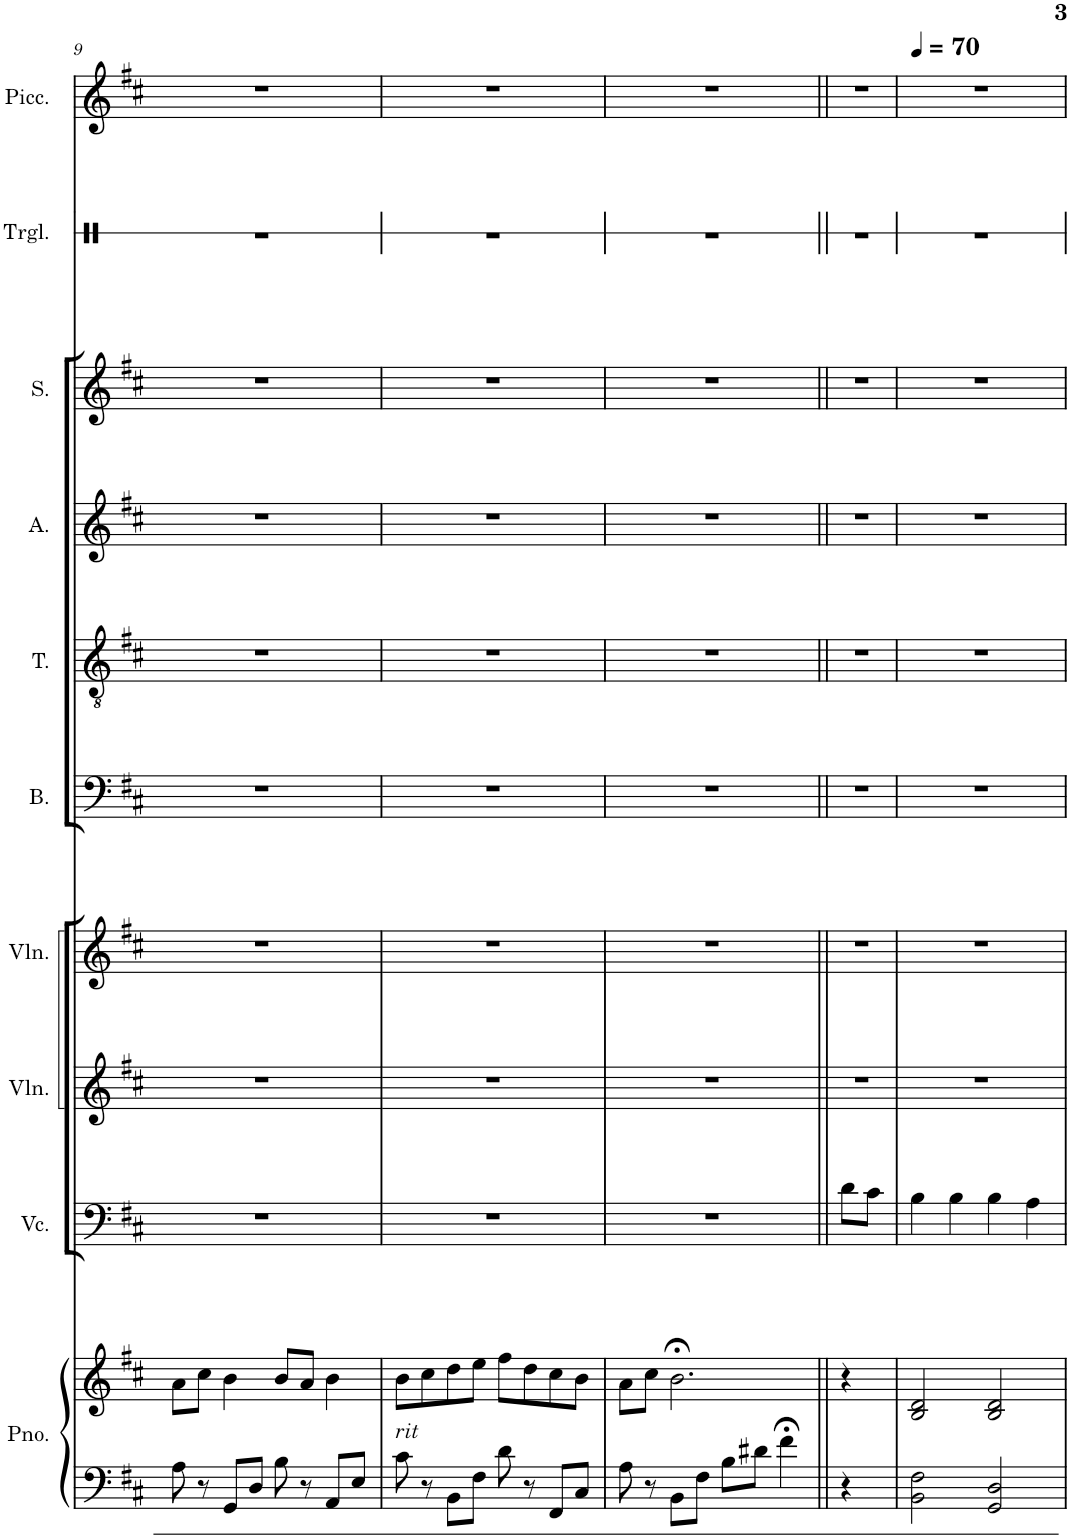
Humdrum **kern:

**kern	**kern	**kern	**kern	**kern	**kern	**kern	**kern	**kern	**kern	**kern
*part10	*part10	*part9	*part8	*part7	*part6	*part5	*part4	*part3	*part2	*part1
*staff11	*staff10	*staff9	*staff8	*staff7	*staff6	*staff5	*staff4	*staff3	*staff2	*staff1
*I"Piano	*	*I"Violoncello	*I"Violin	*I"Violin	*I"Bass	*I"Tenor	*I"Alto	*I"Soprano	*I"Triangle	*I"Piccolo
*I'Pno.	*	*I'Vc.	*I'Vln.	*I'Vln.	*I'B.	*I'T.	*I'A.	*I'S.	*I'Trgl.	*I'Picc.
!!LO:PB:g=z
*clefF4	*clefG2	*clefF4	*clefG2	*clefG2	*clefF4	*clefGv2	*clefG2	*clefG2	*clefX	*clefG2
*	*	*	*	*	*	*	*	*	*	*Trd-7c-12
*k[f#c#]	*k[f#c#]	*k[f#c#]	*k[f#c#]	*k[f#c#]	*k[f#c#]	*k[f#c#]	*k[f#c#]	*k[f#c#]	*k[]	*k[f#c#]
*M4/4	*M4/4	*M4/4	*M4/4	*M4/4	*M4/4	*M4/4	*M4/4	*M4/4	*M4/4	*M4/4
=9	=9	=9	=9	=9	=9	=9	=9	=9	=9	=9
8A\	8a\L	1r	1r	1r	1r	1r	1r	1r	1r	1r
8r	8cc#\J	.	.	.	.	.	.	.	.	.
8GG/L	4b\	.	.	.	.	.	.	.	.	.
8D/J	.	.	.	.	.	.	.	.	.	.
8B\	8b/L	.	.	.	.	.	.	.	.	.
8r	8a/J	.	.	.	.	.	.	.	.	.
8AA/L	4b\	.	.	.	.	.	.	.	.	.
8E/J	.	.	.	.	.	.	.	.	.	.
=10	=10	=10	=10	=10	=10	=10	=10	=10	=10	=10
!	!LO:TX:b:i:t=rit	!	!	!	!	!	!	!	!	!
8c#\	8b\L	1r	1r	1r	1r	1r	1r	1r	1r	1r
8r	8cc#\	.	.	.	.	.	.	.	.	.
8BB\L	8dd\	.	.	.	.	.	.	.	.	.
8F#\J	8ee\J	.	.	.	.	.	.	.	.	.
8d\	8ff#\L	.	.	.	.	.	.	.	.	.
8r	8dd\	.	.	.	.	.	.	.	.	.
8FF#/L	8cc#\	.	.	.	.	.	.	.	.	.
8C#/J	8b\J	.	.	.	.	.	.	.	.	.
=11	=11	=11	=11	=11	=11	=11	=11	=11	=11	=11
8A\	8a\L	1r	1r	1r	1r	1r	1r	1r	1r	1r
8r	8cc#\J	.	.	.	.	.	.	.	.	.
8BB\L	2.b;<\	.	.	.	.	.	.	.	.	.
8F#\J	.	.	.	.	.	.	.	.	.	.
8B\L	.	.	.	.	.	.	.	.	.	.
8d#X\J	.	.	.	.	.	.	.	.	.	.
4f#;<\	.	.	.	.	.	.	.	.	.	.
=12||	=12||	=12||	=12||	=12||	=12||	=12||	=12||	=12||	=12||	=12||
4r	4r	8d\L	1r	1r	1r	1r	1r	1r	1r	1r
.	.	8c#\J	.	.	.	.	.	.	.	.
2.ryy	2.ryy	2.ryy	.	.	.	.	.	.	.	.
=13	=13	=13	=13	=13	=13	=13	=13	=13	=13	=13
*	*	*	*	*	*	*	*	*	*	*MM70
2BB\ 2F#\	2B/ 2d/	4B\	1r	1r	1r	1r	1r	1r	1r	1r
.	.	4B\	.	.	.	.	.	.	.	.
2GG/ 2D/	2B/ 2d/	4B\	.	.	.	.	.	.	.	.
.	.	4A\	.	.	.	.	.	.	.	.
=	=	=	=	=	=	=	=	=	=	=
*-	*-	*-	*-	*-	*-	*-	*-	*-	*-	*-
